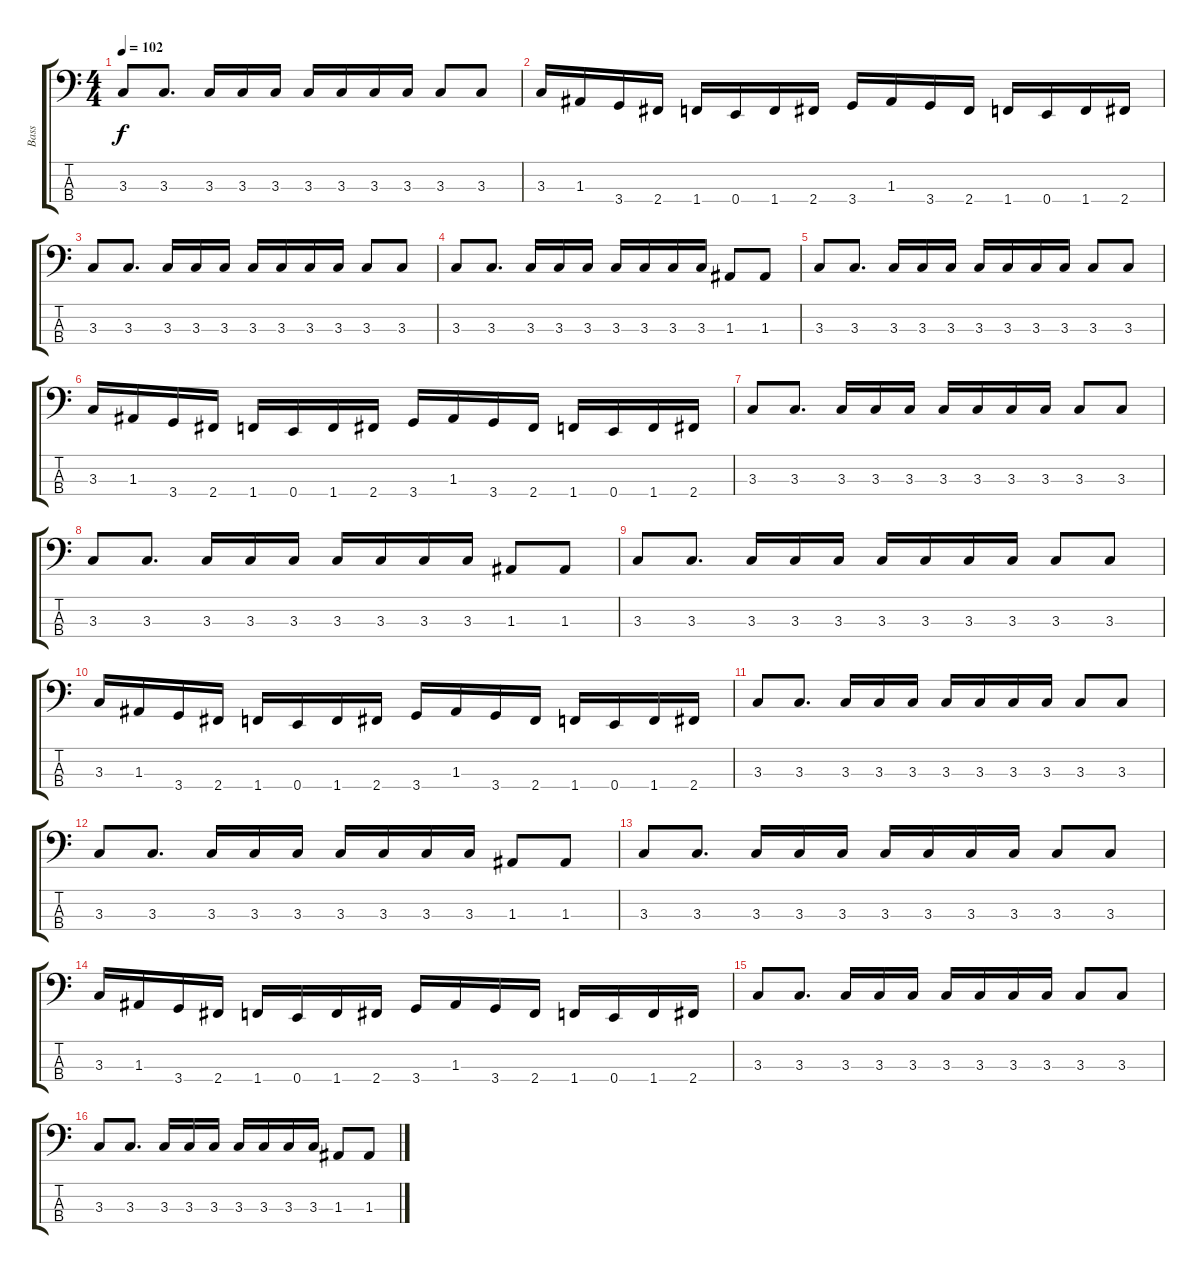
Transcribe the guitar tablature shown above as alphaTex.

\track ("Bass" "Bass") {instrument electricbassfinger}
\staff {score tabs}
\tuning (G2 D2 A1 E1) {hide}
\ts (4 4)
\tempo 102
\clef f4
\ks c
3.3.8{dy f} 3.3.8{d} 3.3.16 3.3.16 3.3.16 3.3.16 3.3.16 3.3.16 3.3.16 3.3.8 3.3.8 |
3.3.16 1.3.16 3.4.16 2.4.16 1.4.16 0.4.16 1.4.16 2.4.16 3.4.16 1.3.16 3.4.16 2.4.16 1.4.16 0.4.16 1.4.16 2.4.16 |
3.3.8 3.3.8{d} 3.3.16 3.3.16 3.3.16 3.3.16 3.3.16 3.3.16 3.3.16 3.3.8 3.3.8 |
3.3.8 3.3.8{d} 3.3.16 3.3.16 3.3.16 3.3.16 3.3.16 3.3.16 3.3.16 1.3.8 1.3.8 |
3.3.8 3.3.8{d} 3.3.16 3.3.16 3.3.16 3.3.16 3.3.16 3.3.16 3.3.16 3.3.8 3.3.8 |
3.3.16 1.3.16 3.4.16 2.4.16 1.4.16 0.4.16 1.4.16 2.4.16 3.4.16 1.3.16 3.4.16 2.4.16 1.4.16 0.4.16 1.4.16 2.4.16 |
3.3.8 3.3.8{d} 3.3.16 3.3.16 3.3.16 3.3.16 3.3.16 3.3.16 3.3.16 3.3.8 3.3.8 |
3.3.8 3.3.8{d} 3.3.16 3.3.16 3.3.16 3.3.16 3.3.16 3.3.16 3.3.16 1.3.8 1.3.8 |
3.3.8 3.3.8{d} 3.3.16 3.3.16 3.3.16 3.3.16 3.3.16 3.3.16 3.3.16 3.3.8 3.3.8 |
3.3.16 1.3.16 3.4.16 2.4.16 1.4.16 0.4.16 1.4.16 2.4.16 3.4.16 1.3.16 3.4.16 2.4.16 1.4.16 0.4.16 1.4.16 2.4.16 |
3.3.8 3.3.8{d} 3.3.16 3.3.16 3.3.16 3.3.16 3.3.16 3.3.16 3.3.16 3.3.8 3.3.8 |
3.3.8 3.3.8{d} 3.3.16 3.3.16 3.3.16 3.3.16 3.3.16 3.3.16 3.3.16 1.3.8 1.3.8 |
3.3.8 3.3.8{d} 3.3.16 3.3.16 3.3.16 3.3.16 3.3.16 3.3.16 3.3.16 3.3.8 3.3.8 |
3.3.16 1.3.16 3.4.16 2.4.16 1.4.16 0.4.16 1.4.16 2.4.16 3.4.16 1.3.16 3.4.16 2.4.16 1.4.16 0.4.16 1.4.16 2.4.16 |
3.3.8 3.3.8{d} 3.3.16 3.3.16 3.3.16 3.3.16 3.3.16 3.3.16 3.3.16 3.3.8 3.3.8 |
3.3.8 3.3.8{d} 3.3.16 3.3.16 3.3.16 3.3.16 3.3.16 3.3.16 3.3.16 1.3.8 1.3.8
